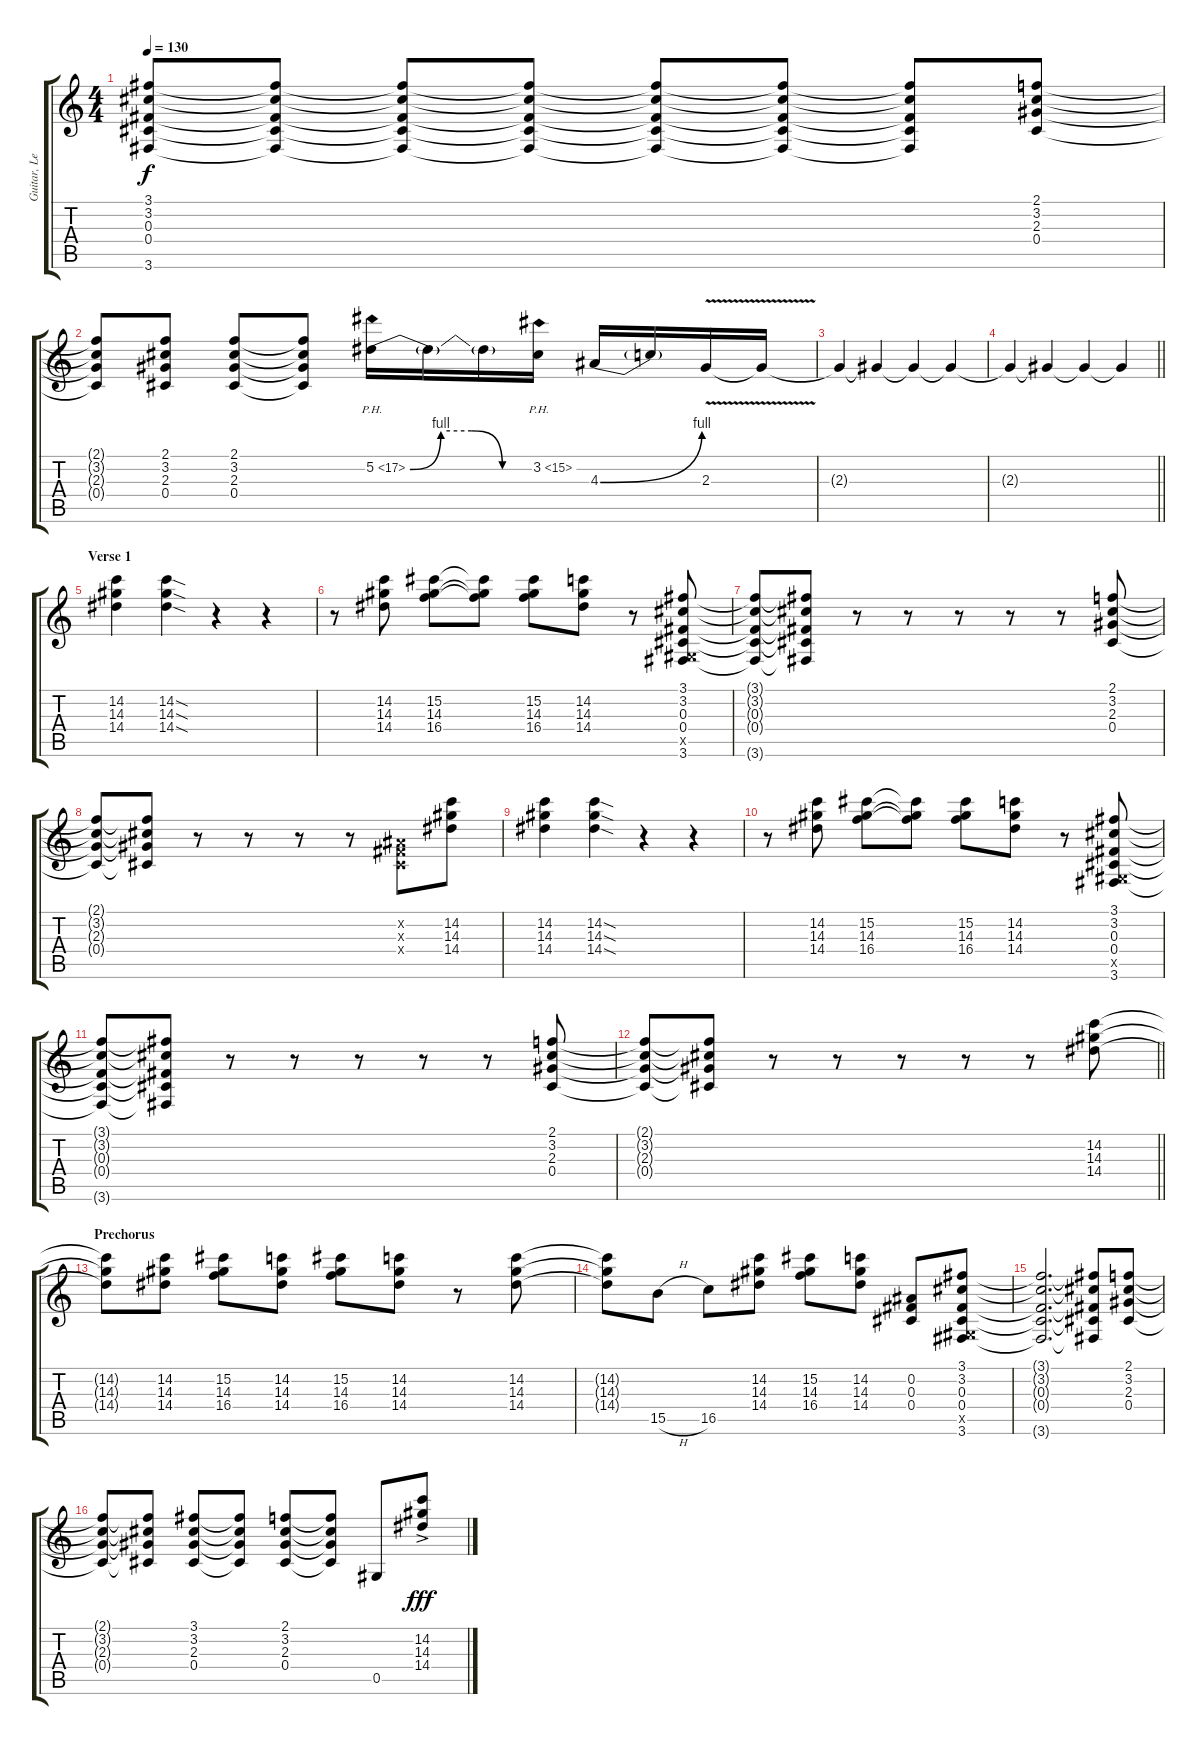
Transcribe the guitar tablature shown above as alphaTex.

\track ("Guitar, Lead" "Guitar, Le") {instrument distortionguitar}
\staff {score tabs}
\tuning (Eb4 Bb3 Gb3 Db3 Ab2 Eb2) {hide}
\ts (4 4)
\tempo 130
\clef g2
\ks c
(3.1{t} 3.2{t} 0.3{t} 0.4{t} 3.6{t}).8{dy f} (3.1{t} 3.2{t} 0.3{t} 0.4{t} 3.6{t}).8 (3.1{t} 3.2{t} 0.3{t} 0.4{t} 3.6{t}).8 (3.1{t} 3.2{t} 0.3{t} 0.4{t} 3.6{t}).8 (3.1{t} 3.2{t} 0.3{t} 0.4{t} 3.6{t}).8 (3.1{t} 3.2{t} 0.3{t} 0.4{t} 3.6{t}).8 (3.1{t} 3.2{t} 0.3{t} 0.4{t} 3.6{t}).8 (2.1 3.2 2.3 0.4).8 |
(2.1{t} 3.2{t} 2.3{t} 0.4{t}).8 (2.1 3.2 2.3 0.4).8 (2.1 3.2 2.3 0.4).8 (2.1{t} 3.2{t} 2.3{t} 0.4{t}).8 5.2{be (custom 0 0 15 4 30 4 45 0 60 0) ph 12}.16 5.2{t}.16 5.2{t}.16 3.2{ph 12}.16 4.3{be (bend 0 0 60 4)}.16 4.3{t}.16 2.3{v}.16 2.3{t}.16 |
2.3{t}.4 2.3{t}.4 2.3{t}.4 2.3{t}.4 |
\barLineRight lightlight
2.3{t}.4 2.3{t}.4 2.3{t}.4 2.3{t}.4 |
\section ("" "Verse 1")
(14.2 14.3 14.4).4 (14.2{sod} 14.3{sod} 14.4{sod}).4 r.4 r.4 |
r.8 (14.2 14.3 14.4).8 (15.2 14.3 16.4).8 (15.2{t} 14.3{t} 16.4{t}).8 (15.2 14.3 16.4).8 (14.2 14.3 14.4).8 r.8 (3.1 3.2 0.3 0.4 0.5{x} 3.6).8 |
(3.1{t} 3.2{t} 0.3{t} 0.4{t} 3.6{t}).8 (3.1{t} 3.2{t} 0.3{t} 0.4{t} 3.6{t}).8 r.8 r.8 r.8 r.8 r.8 (2.1 3.2 2.3 0.4).8 |
(2.1{t} 3.2{t} 2.3{t} 0.4{t}).8 (2.1{t} 3.2{t} 2.3{t} 0.4{t}).8 r.8 r.8 r.8 r.8 (0.2{x} 0.3{x} 0.4{x}).8 (14.2 14.3 14.4).8 |
(14.2 14.3 14.4).4 (14.2{sod} 14.3{sod} 14.4{sod}).4 r.4 r.4 |
r.8 (14.2 14.3 14.4).8 (15.2 14.3 16.4).8 (15.2{t} 14.3{t} 16.4{t}).8 (15.2 14.3 16.4).8 (14.2 14.3 14.4).8 r.8 (3.1 3.2 0.3 0.4 0.5{x} 3.6).8 |
(3.1{t} 3.2{t} 0.3{t} 0.4{t} 3.6{t}).8 (3.1{t} 3.2{t} 0.3{t} 0.4{t} 3.6{t}).8 r.8 r.8 r.8 r.8 r.8 (2.1 3.2 2.3 0.4).8 |
\barLineRight lightlight
(2.1{t} 3.2{t} 2.3{t} 0.4{t}).8 (2.1{t} 3.2{t} 2.3{t} 0.4{t}).8 r.8 r.8 r.8 r.8 r.8 (14.2 14.3 14.4).8 |
\section ("" "Prechorus")
(14.2{t} 14.3{t} 14.4{t}).8 (14.2 14.3 14.4).8 (15.2 14.3 16.4).8 (14.2 14.3 14.4).8 (15.2 14.3 16.4).8 (14.2 14.3 14.4).8 r.8 (14.2 14.3 14.4).8 |
(14.2{t} 14.3{t} 14.4{t}).8 15.5{h}.8 16.5.8 (14.2 14.3 14.4).8 (15.2 14.3 16.4).8 (14.2 14.3 14.4).8 (0.2 0.3 0.4).8 (3.1 3.2 0.3 0.4 0.5{x} 3.6).8 |
(3.1{t} 3.2{t} 0.3{t} 0.4{t} 3.6{t}).2{d} (3.1{t} 3.2{t} 0.3{t} 0.4{t} 3.6{t}).8 (2.1 3.2 2.3 0.4).8 |
(2.1{t} 3.2{t} 2.3{t} 0.4{t}).8 (2.1{t} 3.2{t} 2.3{t} 0.4{t}).8 (3.1 3.2 2.3 0.4).8 (3.1{t} 3.2{t} 2.3{t} 0.4{t}).8 (2.1 3.2 2.3 0.4).8 (2.1{t} 3.2{t} 2.3{t} 0.4{t}).8 0.5.8 (14.2{ac} 14.3{ac} 14.4{ac}).8{dy fff}
